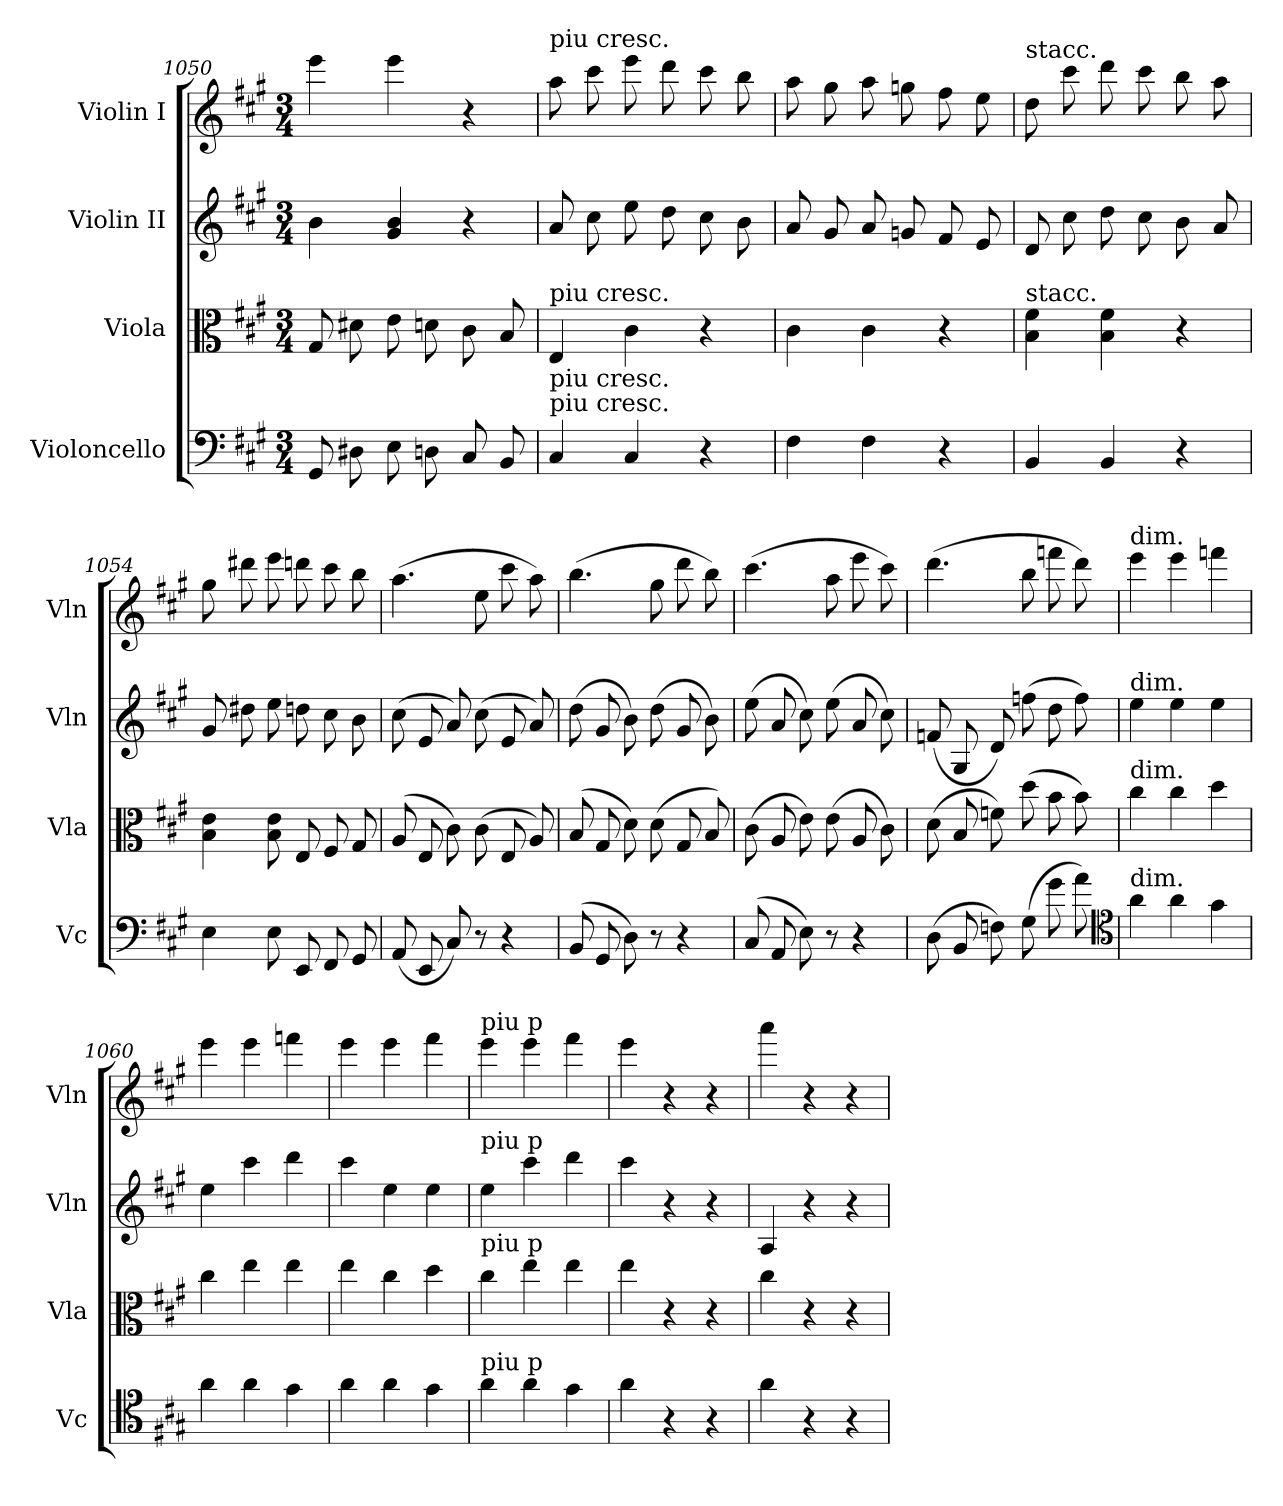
**kern	**kern	**kern	**kern
*part4	*part3	*part2	*part1
*staff4	*staff3	*staff2	*staff1
*I"Violoncello	*I"Viola	*I"Violin II	*I"Violin I
*I'Vc	*I'Vla	*I'Vln	*I'Vln
*clefF4	*clefC3	*clefG2	*clefG2
*k[f#c#g#]	*k[f#c#g#]	*k[f#c#g#]	*k[f#c#g#]
*A:	*A:	*A:	*A:
*M3/4	*M3/4	*M3/4	*M3/4
=1050	=1050	=1050	=1050
8GG#	8G#	4b	4eee
8D#X	8d#X	.	.
8E	8e	4g# 4b	4eee
8Dn	8dn	.	.
8C#	8c#	4r	4r
8BB	8B	.	.
=1051	=1051	=1051	=1051
!	!	!	!LO:TX:a:t=piu cresc.
!	!LO:TX:a:t=piu cresc.	!	!
!LO:TX:a:t=piu cresc.	!	!	!
!LO:TX:a:t=piu cresc.	!	!	!
4C#	4E	8a	8aa
.	.	8cc#	8ccc#
4C#	4c#	8ee	8eee
.	.	8dd	8ddd
4r	4r	8cc#	8ccc#
.	.	8b	8bb
=1052	=1052	=1052	=1052
4F#	4c#	8a	8aa
.	.	8g#	8gg#
4F#	4c#	8a	8aa
.	.	8gn	8ggn
4r	4r	8f#	8ff#
.	.	8e	8ee
=1053	=1053	=1053	=1053
!	!	!	!LO:TX:a:t=stacc.
!	!LO:TX:a:t=stacc.	!	!
4BB	4B 4f#	8d	8dd
.	.	8cc#	8ccc#
4BB	4B 4f#	8dd	8ddd
.	.	8cc#	8ccc#
4r	4r	8b	8bb
.	.	8a	8aa
=1054	=1054	=1054	=1054
4E	4B 4e	8g#	8gg#
.	.	8dd#X	8ddd#X
8E	8B 8e	8ee	8eee
8EE	8E	8ddn	8dddn
8FF#	8F#	8cc#	8ccc#
8GG#	8G#	8b	8bb
=1055	=1055	=1055	=1055
(8AA	(8A	(8cc#	(4.aa
8EE	8E	8e	.
8C#)	8c#)	8a)	.
8r	(8c#	(8cc#	8ee
4r	8E	8e	8ccc#
.	8A)	8a)	8aa)
=1056	=1056	=1056	=1056
(8BB	(8B	(8dd	(4.bb
8GG#	8G#	8g#	.
8D)	8d)	8b)	.
8r	(8d	(8dd	8gg#
4r	8G#	8g#	8ddd
.	8B)	8b)	8bb)
=1057	=1057	=1057	=1057
(8C#	(8c#	(8ee	(4.ccc#
8AA	8A	8a	.
8E)	8e)	8cc#)	.
8r	(8e	(8ee	8aa
4r	8A	8a	8eee
.	8c#)	8cc#)	8ccc#)
=1058	=1058	=1058	=1058
(8D	(8d	(8fn	(4.ddd
8BB	8B	8G#	.
8Fn)	8fn)	8d)	.
(8G#	(8dd	(8ffn	8bb
8g#	8b	8dd	8fffn
8a)	8b)	8ff)	8ddd)
*clefC4	*	*	*
=1059	=1059	=1059	=1059
!	!	!	!LO:TX:a:t=dim.
!	!	!LO:TX:a:t=dim.	!
!	!LO:TX:a:t=dim.	!	!
!LO:TX:a:t=dim.	!	!	!
4a	4cc#	4ee	4eee
4a	4cc#	4ee	4eee
4g#	4dd	4ee	4fffn
=1060	=1060	=1060	=1060
4a	4cc#	4ee	4eee
4a	4ee	4ccc#	4eee
4g#	4ee	4ddd	4fffn
=1061	=1061	=1061	=1061
4a	4ee	4ccc#	4eee
4a	4cc#	4ee	4eee
4g#	4dd	4ee	4fff#
=1062	=1062	=1062	=1062
!	!	!	!LO:TX:a:t=piu p
!	!	!LO:TX:a:t=piu p	!
!	!LO:TX:a:t=piu p	!	!
!LO:TX:a:t=piu p	!	!	!
4a	4cc#	4ee	4eee
4a	4ee	4ccc#	4eee
4g#	4ee	4ddd	4fff#
=1063	=1063	=1063	=1063
4a	4ee	4ccc#	4eee
4r	4r	4r	4r
4r	4r	4r	4r
=1064	=1064	=1064	=1064
4a	4cc#	4A	4aaa
4r	4r	4r	4r
4r	4r	4r	4r
=	=	=	=
*-	*-	*-	*-
